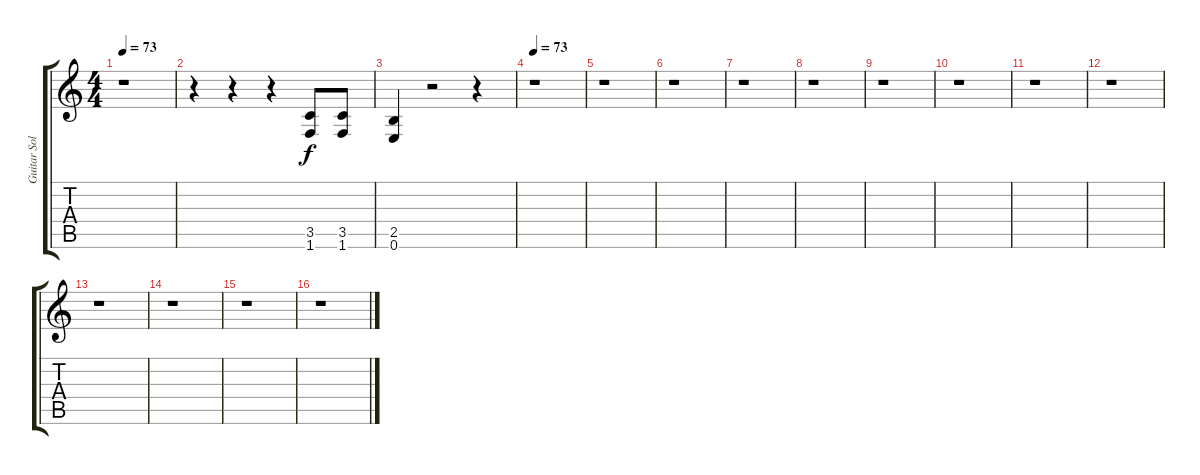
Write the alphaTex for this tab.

\track ("Guitar Solo" "Guitar Sol") {instrument overdrivenguitar}
\staff {score tabs}
\tuning (E4 B3 G3 D3 A2 E2) {hide}
\ts (4 4)
\tempo 73
\clef g2
\ks c
r.1{dy f} |
r.4 r.4 r.4 (3.5 1.6).8 (3.5 1.6).8 |
(2.5 0.6).4 r.2 r.4 |
\tempo 73
r.1 |
r.1 |
r.1 |
r.1 |
r.1 |
r.1 |
r.1 |
r.1 |
r.1 |
r.1 |
r.1 |
r.1 |
r.1
